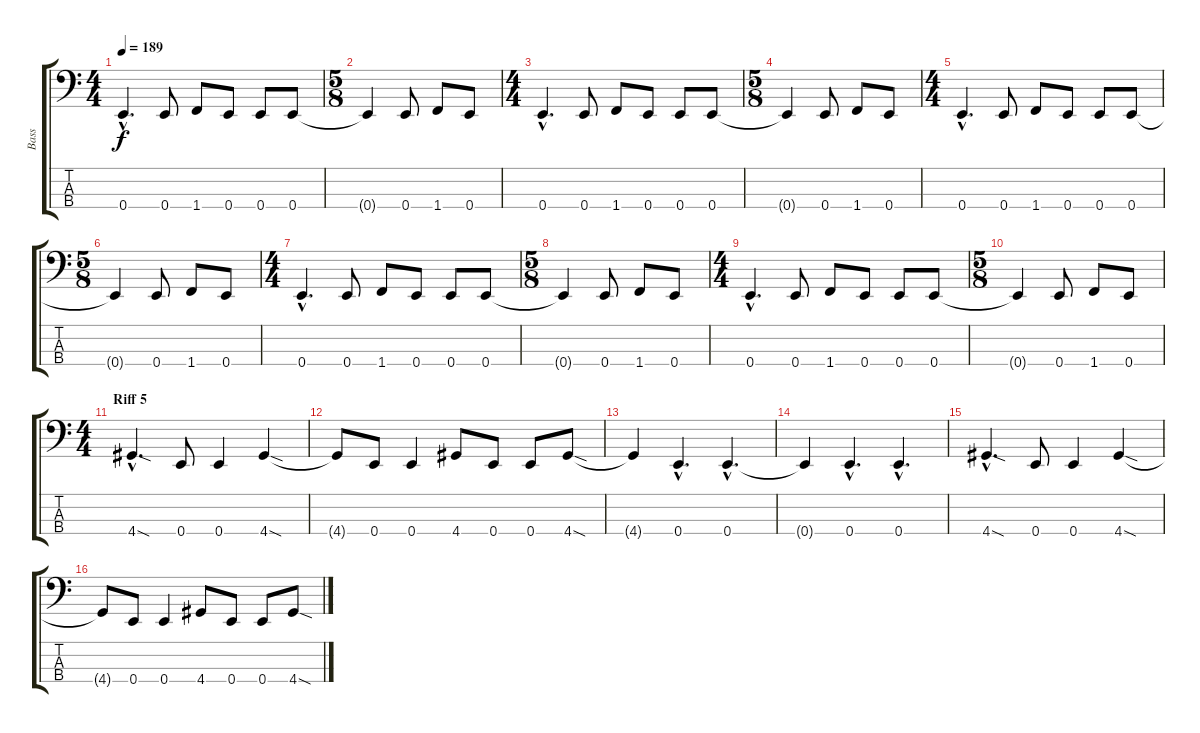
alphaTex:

\track ("Bass" "Bass") {instrument electricbassfinger}
\staff {score tabs}
\tuning (G2 D2 A1 E1) {hide}
\ts (4 4)
\tempo 189
\clef f4
\ks c
0.4{hac}.4{d dy f} 0.4.8 1.4.8 0.4.8 0.4.8 0.4.8 |
\ts (5 8)
0.4{t}.4 0.4.8 1.4.8 0.4.8 |
\ts (4 4)
0.4{hac}.4{d} 0.4.8 1.4.8 0.4.8 0.4.8 0.4.8 |
\ts (5 8)
0.4{t}.4 0.4.8 1.4.8 0.4.8 |
\ts (4 4)
0.4{hac}.4{d} 0.4.8 1.4.8 0.4.8 0.4.8 0.4.8 |
\ts (5 8)
0.4{t}.4 0.4.8 1.4.8 0.4.8 |
\ts (4 4)
0.4{hac}.4{d} 0.4.8 1.4.8 0.4.8 0.4.8 0.4.8 |
\ts (5 8)
0.4{t}.4 0.4.8 1.4.8 0.4.8 |
\ts (4 4)
0.4{hac}.4{d} 0.4.8 1.4.8 0.4.8 0.4.8 0.4.8 |
\ts (5 8)
0.4{t}.4 0.4.8 1.4.8 0.4.8 |
\ts (4 4)
\section ("" "Riff 5")
4.4{sod hac}.4{d} 0.4.8 0.4.4 4.4{sod}.4 |
4.4{t}.8 0.4.8 0.4.4 4.4.8 0.4.8 0.4.8 4.4{sod}.8 |
4.4{t}.4 0.4{hac}.4{d} 0.4{hac}.4{d} |
0.4{t}.4 0.4{hac}.4{d} 0.4{hac}.4{d} |
4.4{sod hac}.4{d} 0.4.8 0.4.4 4.4{sod}.4 |
4.4{t}.8 0.4.8 0.4.4 4.4.8 0.4.8 0.4.8 4.4{sod}.8
